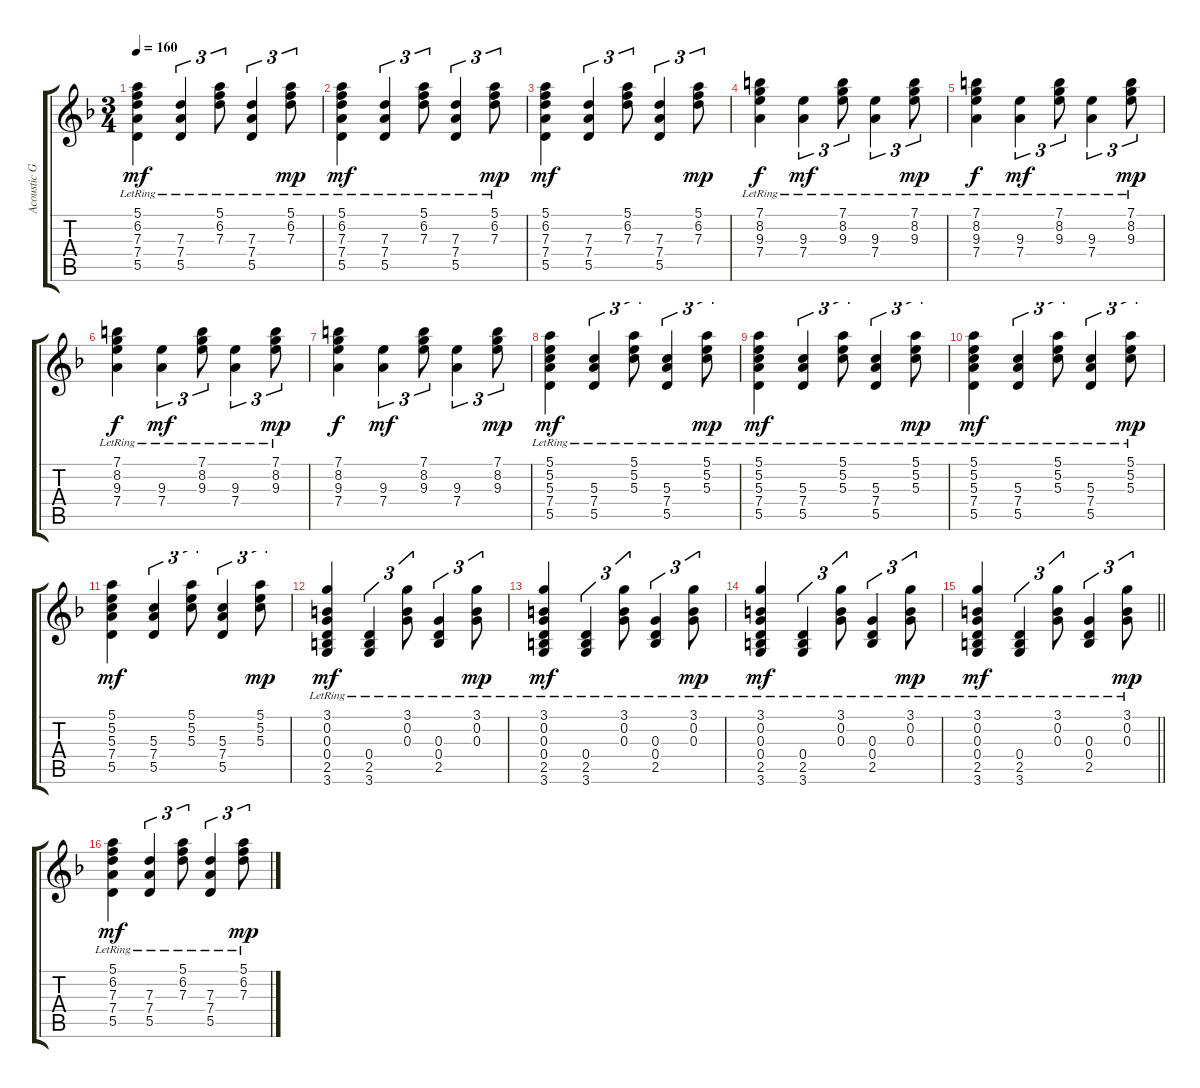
\track ("Acoustic Guitar [David Gilmour]" "Acoustic G") {instrument acousticguitarsteel}
\staff {score tabs}
\tuning (E4 B3 G3 D3 A2 E2) {hide}
\ts (3 4)
\tempo 160
\clef g2
\ks dminor
(5.1{lr} 6.2{lr} 7.3{lr} 7.4{lr} 5.5{lr}).4{dy mf} (7.3{lr} 7.4{lr} 5.5{lr}).4{tu (3 2)} (5.1{lr} 6.2{lr} 7.3{lr}).8{tu (3 2)} (7.3{lr} 7.4{lr} 5.5{lr}).4{tu (3 2)} (5.1{lr} 6.2{lr} 7.3{lr}).8{tu (3 2) dy mp} |
(5.1{lr} 6.2{lr} 7.3{lr} 7.4{lr} 5.5{lr}).4{dy mf} (7.3{lr} 7.4{lr} 5.5{lr}).4{tu (3 2)} (5.1{lr} 6.2{lr} 7.3{lr}).8{tu (3 2)} (7.3{lr} 7.4{lr} 5.5{lr}).4{tu (3 2)} (5.1{lr} 6.2{lr} 7.3{lr}).8{tu (3 2) dy mp} |
(5.1 6.2 7.3 7.4 5.5).4{dy mf} (7.3 7.4 5.5).4{tu (3 2)} (5.1 6.2 7.3).8{tu (3 2)} (7.3 7.4 5.5).4{tu (3 2)} (5.1 6.2 7.3).8{tu (3 2) dy mp} |
(7.1{lr} 8.2{lr} 9.3{lr} 7.4{lr}).4{dy f} (9.3{lr} 7.4{lr}).4{tu (3 2) dy mf} (7.1{lr} 8.2{lr} 9.3{lr}).8{tu (3 2)} (9.3{lr} 7.4{lr}).4{tu (3 2)} (7.1{lr} 8.2{lr} 9.3{lr}).8{tu (3 2) dy mp} |
(7.1{lr} 8.2{lr} 9.3{lr} 7.4{lr}).4{dy f} (9.3{lr} 7.4{lr}).4{tu (3 2) dy mf} (7.1{lr} 8.2{lr} 9.3{lr}).8{tu (3 2)} (9.3{lr} 7.4{lr}).4{tu (3 2)} (7.1{lr} 8.2{lr} 9.3{lr}).8{tu (3 2) dy mp} |
(7.1{lr} 8.2{lr} 9.3{lr} 7.4{lr}).4{dy f} (9.3{lr} 7.4{lr}).4{tu (3 2) dy mf} (7.1{lr} 8.2{lr} 9.3{lr}).8{tu (3 2)} (9.3{lr} 7.4{lr}).4{tu (3 2)} (7.1{lr} 8.2{lr} 9.3{lr}).8{tu (3 2) dy mp} |
(7.1 8.2 9.3 7.4).4{dy f} (9.3 7.4).4{tu (3 2) dy mf} (7.1 8.2 9.3).8{tu (3 2)} (9.3 7.4).4{tu (3 2)} (7.1 8.2 9.3).8{tu (3 2) dy mp} |
(5.1{lr} 5.2{lr} 5.3{lr} 7.4{lr} 5.5).4{dy mf} (5.3{lr} 7.4{lr} 5.5{lr}).4{tu (3 2)} (5.1{lr} 5.2{lr} 5.3{lr}).8{tu (3 2)} (5.3{lr} 7.4{lr} 5.5{lr}).4{tu (3 2)} (5.1{lr} 5.2{lr} 5.3{lr}).8{tu (3 2) dy mp} |
(5.1{lr} 5.2{lr} 5.3{lr} 7.4{lr} 5.5).4{dy mf} (5.3{lr} 7.4{lr} 5.5{lr}).4{tu (3 2)} (5.1{lr} 5.2{lr} 5.3{lr}).8{tu (3 2)} (5.3{lr} 7.4{lr} 5.5{lr}).4{tu (3 2)} (5.1{lr} 5.2{lr} 5.3{lr}).8{tu (3 2) dy mp} |
(5.1{lr} 5.2{lr} 5.3{lr} 7.4{lr} 5.5).4{dy mf} (5.3{lr} 7.4{lr} 5.5{lr}).4{tu (3 2)} (5.1{lr} 5.2{lr} 5.3{lr}).8{tu (3 2)} (5.3{lr} 7.4{lr} 5.5{lr}).4{tu (3 2)} (5.1{lr} 5.2{lr} 5.3{lr}).8{tu (3 2) dy mp} |
(5.1 5.2 5.3 7.4 5.5).4{dy mf} (5.3 7.4 5.5).4{tu (3 2)} (5.1 5.2 5.3).8{tu (3 2)} (5.3 7.4 5.5).4{tu (3 2)} (5.1 5.2 5.3).8{tu (3 2) dy mp} |
(3.1{lr} 0.2{lr} 0.3{lr} 0.4{lr} 2.5 3.6).4{dy mf} (0.4{lr} 2.5{lr} 3.6).4{tu (3 2)} (3.1{lr} 0.2{lr} 0.3{lr}).8{tu (3 2)} (0.3{lr} 0.4{lr} 2.5{lr}).4{tu (3 2)} (3.1{lr} 0.2{lr} 0.3{lr}).8{tu (3 2) dy mp} |
(3.1{lr} 0.2{lr} 0.3{lr} 0.4{lr} 2.5 3.6).4{dy mf} (0.4{lr} 2.5{lr} 3.6).4{tu (3 2)} (3.1{lr} 0.2{lr} 0.3{lr}).8{tu (3 2)} (0.3{lr} 0.4{lr} 2.5{lr}).4{tu (3 2)} (3.1{lr} 0.2{lr} 0.3{lr}).8{tu (3 2) dy mp} |
(3.1{lr} 0.2{lr} 0.3{lr} 0.4{lr} 2.5 3.6).4{dy mf} (0.4{lr} 2.5{lr} 3.6).4{tu (3 2)} (3.1{lr} 0.2{lr} 0.3{lr}).8{tu (3 2)} (0.3{lr} 0.4{lr} 2.5{lr}).4{tu (3 2)} (3.1{lr} 0.2{lr} 0.3{lr}).8{tu (3 2) dy mp} |
\barLineRight lightlight
(3.1{lr} 0.2{lr} 0.3{lr} 0.4{lr} 2.5 3.6).4{dy mf} (0.4{lr} 2.5{lr} 3.6).4{tu (3 2)} (3.1{lr} 0.2{lr} 0.3{lr}).8{tu (3 2)} (0.3{lr} 0.4{lr} 2.5{lr}).4{tu (3 2)} (3.1{lr} 0.2{lr} 0.3{lr}).8{tu (3 2) dy mp} |
(5.1{lr} 6.2{lr} 7.3{lr} 7.4{lr} 5.5{lr}).4{dy mf} (7.3{lr} 7.4{lr} 5.5{lr}).4{tu (3 2)} (5.1{lr} 6.2{lr} 7.3{lr}).8{tu (3 2)} (7.3{lr} 7.4{lr} 5.5{lr}).4{tu (3 2)} (5.1{lr} 6.2{lr} 7.3{lr}).8{tu (3 2) dy mp}
